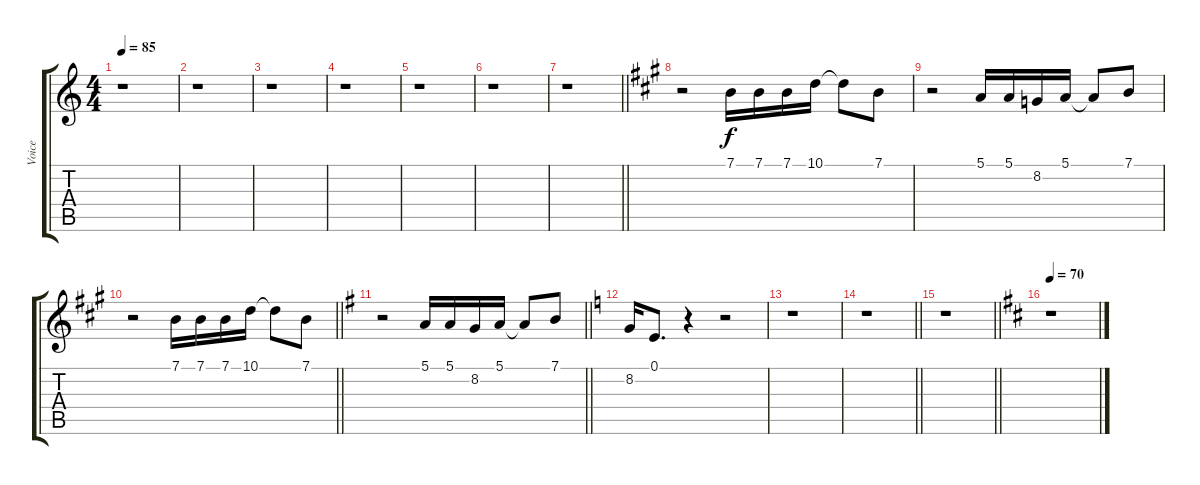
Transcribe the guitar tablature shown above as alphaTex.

\track ("Voice" "Voice") {instrument sopranosax}
\staff {score tabs}
\tuning (E4 B3 G3 D3 A2 E2) {hide}
\ts (4 4)
\tempo 85
\clef g2
\ks c
r.1{dy f} |
r.1 |
r.1 |
r.1 |
r.1 |
r.1 |
\barLineRight lightlight
r.1 |
\ks a
r.2 7.1.16 7.1.16 7.1.16 10.1.16 10.1{t}.8 7.1.8 |
r.2 5.1.16 5.1.16 8.2.16 5.1.16 5.1{t}.8 7.1.8 |
\barLineRight lightlight
r.2 7.1.16 7.1.16 7.1.16 10.1.16 10.1{t}.8 7.1.8 |
\barLineRight lightlight
\ks g
r.2 5.1.16 5.1.16 8.2.16 5.1.16 5.1{t}.8 7.1.8 |
\ks c
8.2.16 0.1.8{d} r.4 r.2 |
r.1 |
\barLineRight lightlight
r.1 |
\barLineRight lightlight
r.1 |
\tempo 70
\ks d
r.1
